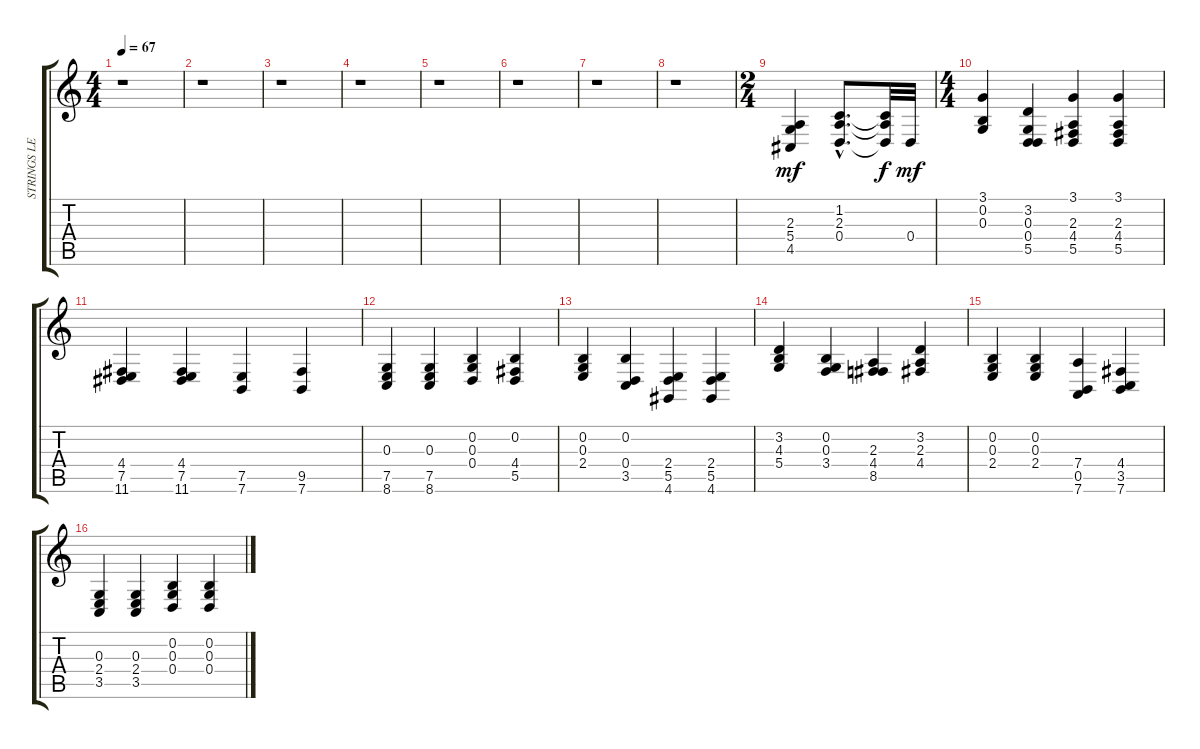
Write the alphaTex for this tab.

\track ("STRINGS LEFT" "STRINGS LE") {instrument stringensemble1}
\staff {score tabs}
\tuning (E4 B3 G3 D3 A2 E2) {hide}
\ts (4 4)
\tempo 67
\clef g2
\ks c
r.1{dy mf instrument stringensemble1} |
r.1 |
r.1 |
r.1 |
r.1 |
r.1 |
r.1 |
r.1 |
\ts (2 4)
(2.3 5.4 4.5).4{volume 5} (1.2{hac} 2.3{hac} 0.4{hac}).8{d volume 7} (1.2{t} 2.3{t} 0.4{t}).32{dy f} 0.4.32{dy mf volume 9} |
\ts (4 4)
(3.1 0.2 0.3).4{volume 9} (3.2 0.3 0.4 5.5).4{volume 11} (3.1 2.3 4.4 5.5).4{volume 12} (3.1 2.3 4.4 5.5).4{volume 14} |
(4.4 7.5 11.6).4{volume 15} (4.4 7.5 11.6).4{volume 16} (7.5 7.6).4 (9.5 7.6).4{volume 16} |
(0.3 7.5 8.6).4{volume 16} (0.3 7.5 8.6).4{volume 16} (0.2 0.3 0.4).4 (0.2 4.4 5.5).4 |
(0.2 0.3 2.4).4 (0.2 0.4 3.5).4 (2.4 5.5 4.6).4 (2.4 5.5 4.6).4 |
(3.2 4.3 5.4).4 (0.2 0.3 3.4).4 (2.3 4.4 8.5).4 (3.2 2.3 4.4).4 |
(0.2 0.3 2.4).4 (0.2 0.3 2.4).4 (7.4 0.5 7.6).4 (4.4 3.5 7.6).4 |
(0.3 2.4 3.5).4 (0.3 2.4 3.5).4 (0.2 0.3 0.4).4 (0.2 0.3 0.4).4
